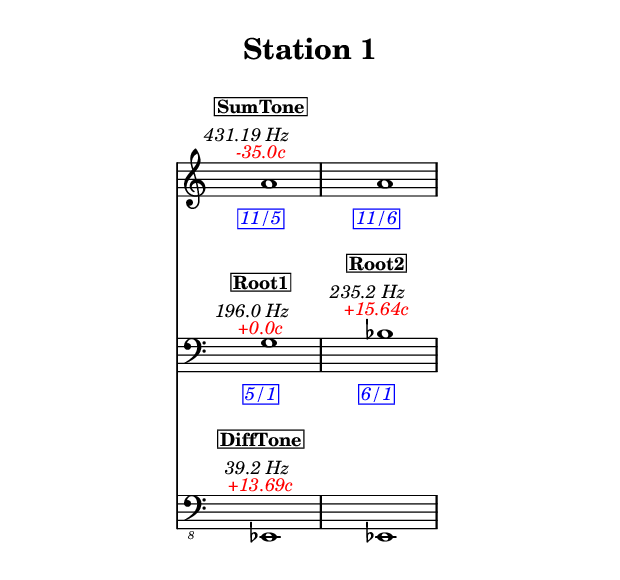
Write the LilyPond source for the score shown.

\version "2.20.0"
\language "english"

#(set-default-paper-size "a6" 'portrait)
#(set-global-staff-size 16)

\header {
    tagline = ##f
    title = \markup {
        \pad-around
            #3
            "Station 1"
        }
}

\layout {
    indent = #25
}

\paper {
    systems-per-page = 1
}

\score {
    \new Score
    <<
        \new Staff
        \with
        {
            \remove Time_signature_engraver
        }
        {
            \clef "treble"
            a'1
            - \tweak color #red
            ^ \markup {
                \halign
                    #0
                    \italic
                        {
                            -35.0c
                        }
                }
            ^ \markup {
                \halign
                    #1
                    \italic
                        {
                            431.19
                            Hz
                        }
                }
            ^ \markup {
                \pad-around
                    #1
                    \box
                        \vcenter
                            \halign
                                #0
                                \bold
                                    {
                                        SumTone
                                    }
                }
            - \tweak color #blue
            _ \markup {
                \pad-around
                    #1
                    \box
                        \halign
                            #0
                            \italic
                                {
                                    11/5
                                }
                }
            \override Score.NonMusicalPaperColumn.padding = #5
            \clef "treble"
            a'1
            - \tweak color #blue
            _ \markup {
                \pad-around
                    #1
                    \box
                        \halign
                            #0
                            \italic
                                {
                                    11/6
                                }
                }
        }
        \new Staff
        \with
        {
            \remove Time_signature_engraver
        }
        {
            \clef "bass"
            g1
            - \tweak color #red
            ^ \markup {
                \halign
                    #0
                    \italic
                        {
                            +0.0c
                        }
                }
            ^ \markup {
                \halign
                    #1
                    \italic
                        {
                            196.0
                            Hz
                        }
                }
            ^ \markup {
                \pad-around
                    #1
                    \box
                        \vcenter
                            \halign
                                #0
                                \bold
                                    {
                                        Root1
                                    }
                }
            - \tweak color #blue
            _ \markup {
                \pad-around
                    #1
                    \box
                        \halign
                            #0
                            \italic
                                {
                                    5/1
                                }
                }
            \clef "bass"
            bf1
            - \tweak color #red
            ^ \markup {
                \halign
                    #0
                    \italic
                        {
                            +15.64c
                        }
                }
            ^ \markup {
                \halign
                    #1
                    \italic
                        {
                            235.2
                            Hz
                        }
                }
            ^ \markup {
                \pad-around
                    #1
                    \box
                        \vcenter
                            \halign
                                #0
                                \bold
                                    {
                                        Root2
                                    }
                }
            - \tweak color #blue
            _ \markup {
                \pad-around
                    #1
                    \box
                        \halign
                            #0
                            \italic
                                {
                                    6/1
                                }
                }
        }
        \new Staff
        \with
        {
            \remove Time_signature_engraver
        }
        {
            \clef "bass_8"
            ef,,1
            - \tweak color #red
            ^ \markup {
                \halign
                    #0
                    \italic
                        {
                            +13.69c
                        }
                }
            ^ \markup {
                \halign
                    #1
                    \italic
                        {
                            39.2
                            Hz
                        }
                }
            ^ \markup {
                \pad-around
                    #1
                    \box
                        \vcenter
                            \halign
                                #0
                                \bold
                                    {
                                        DiffTone
                                    }
                }
            \clef "bass_8"
            ef,,1
        }
    >>
}